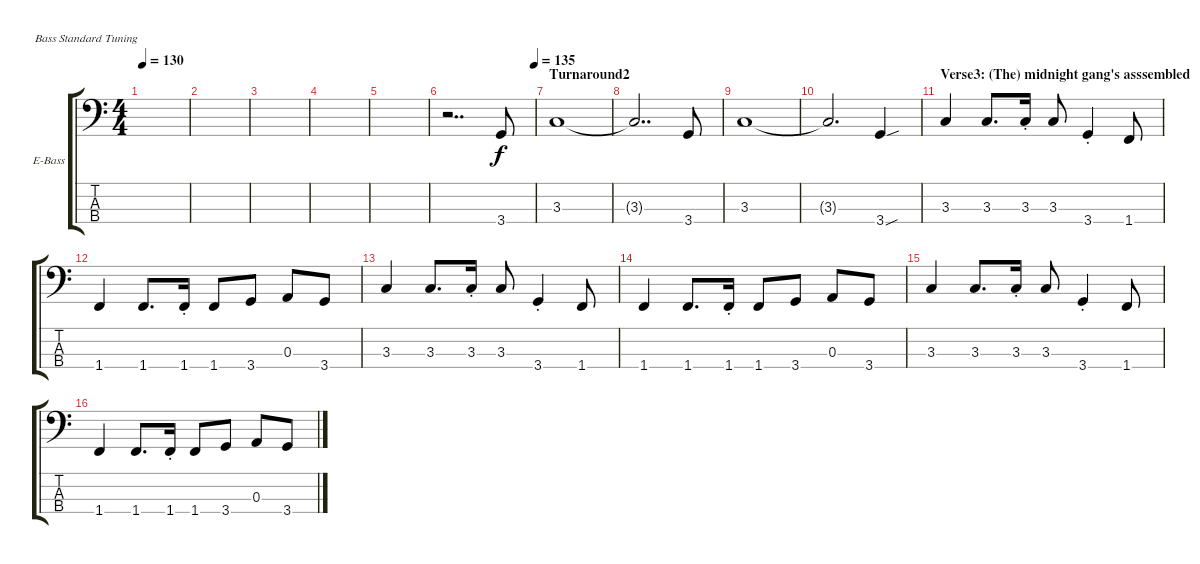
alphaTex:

\defaultSystemsLayout 4
\bracketExtendMode groupsimilarinstruments
\firstSystemTrackNameOrientation horizontal
\otherSystemsTrackNameOrientation horizontal
\track ("Bass" "E-Bass") {instrument electricbassfinger}
\staff {score tabs}
\tuning (G2 D2 A1 E1)
\ts (4 4)
\tempo 130
\clef f4
\scale
0.333333
\ks c
|
\scale
0.333333 |
\scale
0.333333 |
\scale
0.333333 |
\scale
0.333333 |
\tempo (135 1)
\scale
0.333333 r.2{dd} 3.4.8 |
\section ("" "Turnaround2")
\scale
0.333333 3.3.1 |
\scale
0.333333 3.3{t}.2{dd} 3.4.8 |
\scale
0.333333 3.3.1 |
\scale
0.333333 3.3{t}.2{d} 3.4{sou}.4 |
\section ("" "Verse3: (The) midnight gang's asssembled")
\scale
0.333333 3.3.4 3.3.8{d} 3.3{st}.16 3.3.8 3.4{st}.4 1.4.8 |
\scale
0.333333 1.4.4 1.4.8{d} 1.4{st}.16 1.4.8 3.4.8 0.3.8 3.4.8 |
\scale
0.333333 3.3.4 3.3.8{d} 3.3{st}.16 3.3.8 3.4{st}.4 1.4.8 |
\scale
0.333333 1.4.4 1.4.8{d} 1.4{st}.16 1.4.8 3.4.8 0.3.8 3.4.8 |
\scale
0.333333 3.3.4 3.3.8{d} 3.3{st}.16 3.3.8 3.4{st}.4 1.4.8 |
\scale
0.333333 1.4.4 1.4.8{d} 1.4{st}.16 1.4.8 3.4.8 0.3.8 3.4.8
